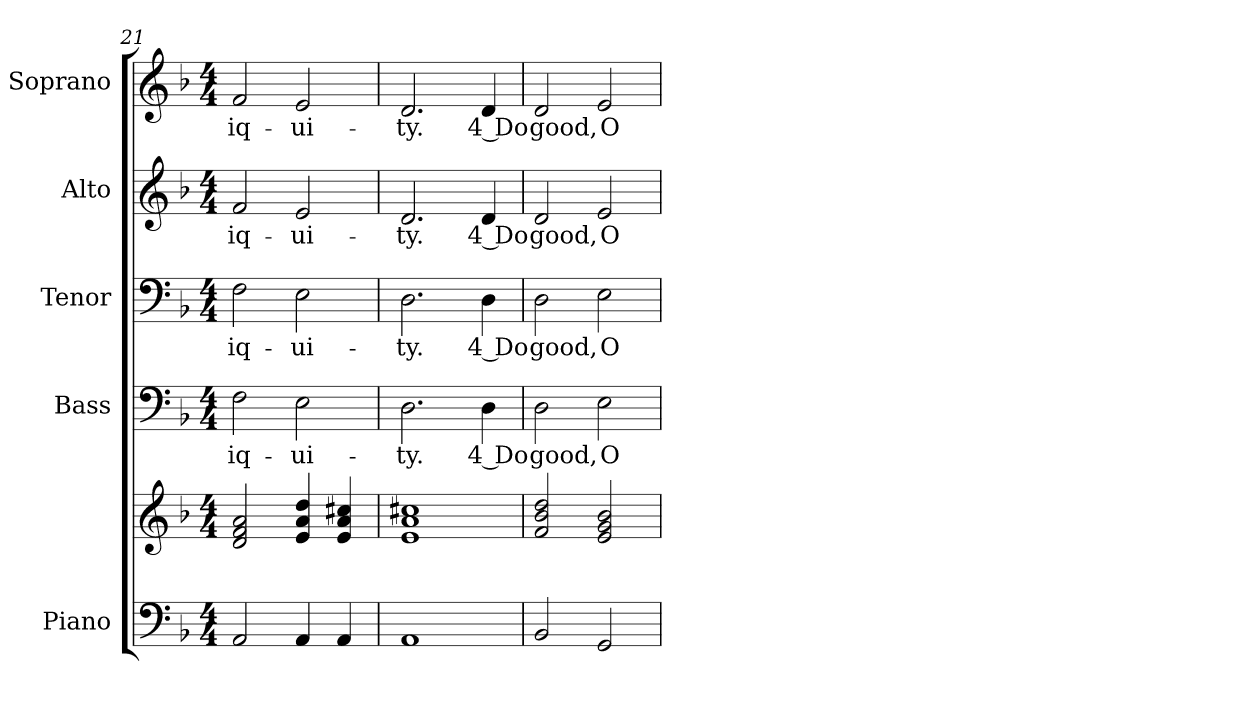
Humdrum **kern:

**kern	**kern	**kern	**text	**kern	**text	**kern	**text	**kern	**text
*part5	*part5	*part4	*part4	*part3	*part3	*part2	*part2	*part1	*part1
*staff6	*staff5	*staff4	*staff4	*staff3	*staff3	*staff2	*staff2	*staff1	*staff1
*I"Piano	*	*I"Bass	*	*I"Tenor	*	*I"Alto	*	*I"Soprano	*
*I'Pno.	*	*I'B.	*	*I'T.	*	*I'A.	*	*I'S.	*
!!LO:PB:g=z
*clefF4	*clefG2	*clefF4	*	*clefF4	*	*clefG2	*	*clefG2	*
*k[b-]	*k[b-]	*k[b-]	*	*k[b-]	*	*k[b-]	*	*k[b-]	*
*F:	*F:	*F:	*	*F:	*	*F:	*	*F:	*
*M4/4	*M4/4	*M4/4	*	*M4/4	*	*M4/4	*	*M4/4	*
=21	=21	=21	=21	=21	=21	=21	=21	=21	=21
!	!	!	!LO:LY:b:color=#000000	!	!	!	!	!	!
!	!	!	!	!	!LO:LY:b:color=#000000	!	!	!	!
!	!	!	!	!	!	!	!LO:LY:b:color=#000000	!	!
!	!	!	!	!	!	!	!	!	!LO:LY:b:color=#000000
2AAi/	2di/ 2fi 2ai	2Fi\	-iq-	2Fi\	-iq-	2fi/	-iq-	2fi/	-iq-
!	!	!	!LO:LY:b:color=#000000	!	!	!	!	!	!
!	!	!	!	!	!LO:LY:b:color=#000000	!	!	!	!
!	!	!	!	!	!	!	!LO:LY:b:color=#000000	!	!
!	!	!	!	!	!	!	!	!	!LO:LY:b:color=#000000
4AAi/	4ei/ 4ai 4ddi	2Ei\	-ui-	2Ei\	-ui-	2ei/	-ui-	2ei/	-ui-
4AAi/	4ei/ 4ai 4cc#Xi	.	.	.	.	.	.	.	.
=22	=22	=22	=22	=22	=22	=22	=22	=22	=22
!	!	!	!LO:LY:b:color=#000000	!	!	!	!	!	!
!	!	!	!	!	!LO:LY:b:color=#000000	!	!	!	!
!	!	!	!	!	!	!	!LO:LY:b:color=#000000	!	!
!	!	!	!	!	!	!	!	!	!LO:LY:b:color=#000000
1AAi	1ei 1ai 1cc#Xi	2.Di\	-ty.	2.Di\	-ty.	2.di/	-ty.	2.di/	-ty.
!	!	!	!LO:LY:b:color=#000000	!	!	!	!	!	!
!	!	!	!	!	!LO:LY:b:color=#000000	!	!	!	!
!	!	!	!	!	!	!	!LO:LY:b:color=#000000	!	!
!	!	!	!	!	!	!	!	!	!LO:LY:b:color=#000000
.	.	4Di\	4 Do	4Di\	4 Do	4di/	4 Do	4di/	4 Do
!!LO:PB:g=z
=23	=23	=23	=23	=23	=23	=23	=23	=23	=23
!	!	!	!LO:LY:b:color=#000000	!	!	!	!	!	!
!	!	!	!	!	!LO:LY:b:color=#000000	!	!	!	!
!	!	!	!	!	!	!	!LO:LY:b:color=#000000	!	!
!	!	!	!	!	!	!	!	!	!LO:LY:b:color=#000000
2BB-i/	2fi/ 2b-i 2ddi	2Di\	good,	2Di\	good,	2di/	good,	2di/	good,
!	!	!	!LO:LY:b:color=#000000	!	!	!	!	!	!
!	!	!	!	!	!LO:LY:b:color=#000000	!	!	!	!
!	!	!	!	!	!	!	!LO:LY:b:color=#000000	!	!
!	!	!	!	!	!	!	!	!	!LO:LY:b:color=#000000
2GGi/	2ei/ 2gi 2b-i	2Ei\	O	2Ei\	O	2ei/	O	2ei/	O
=	=	=	=	=	=	=	=	=	=
*-	*-	*-	*-	*-	*-	*-	*-	*-	*-
